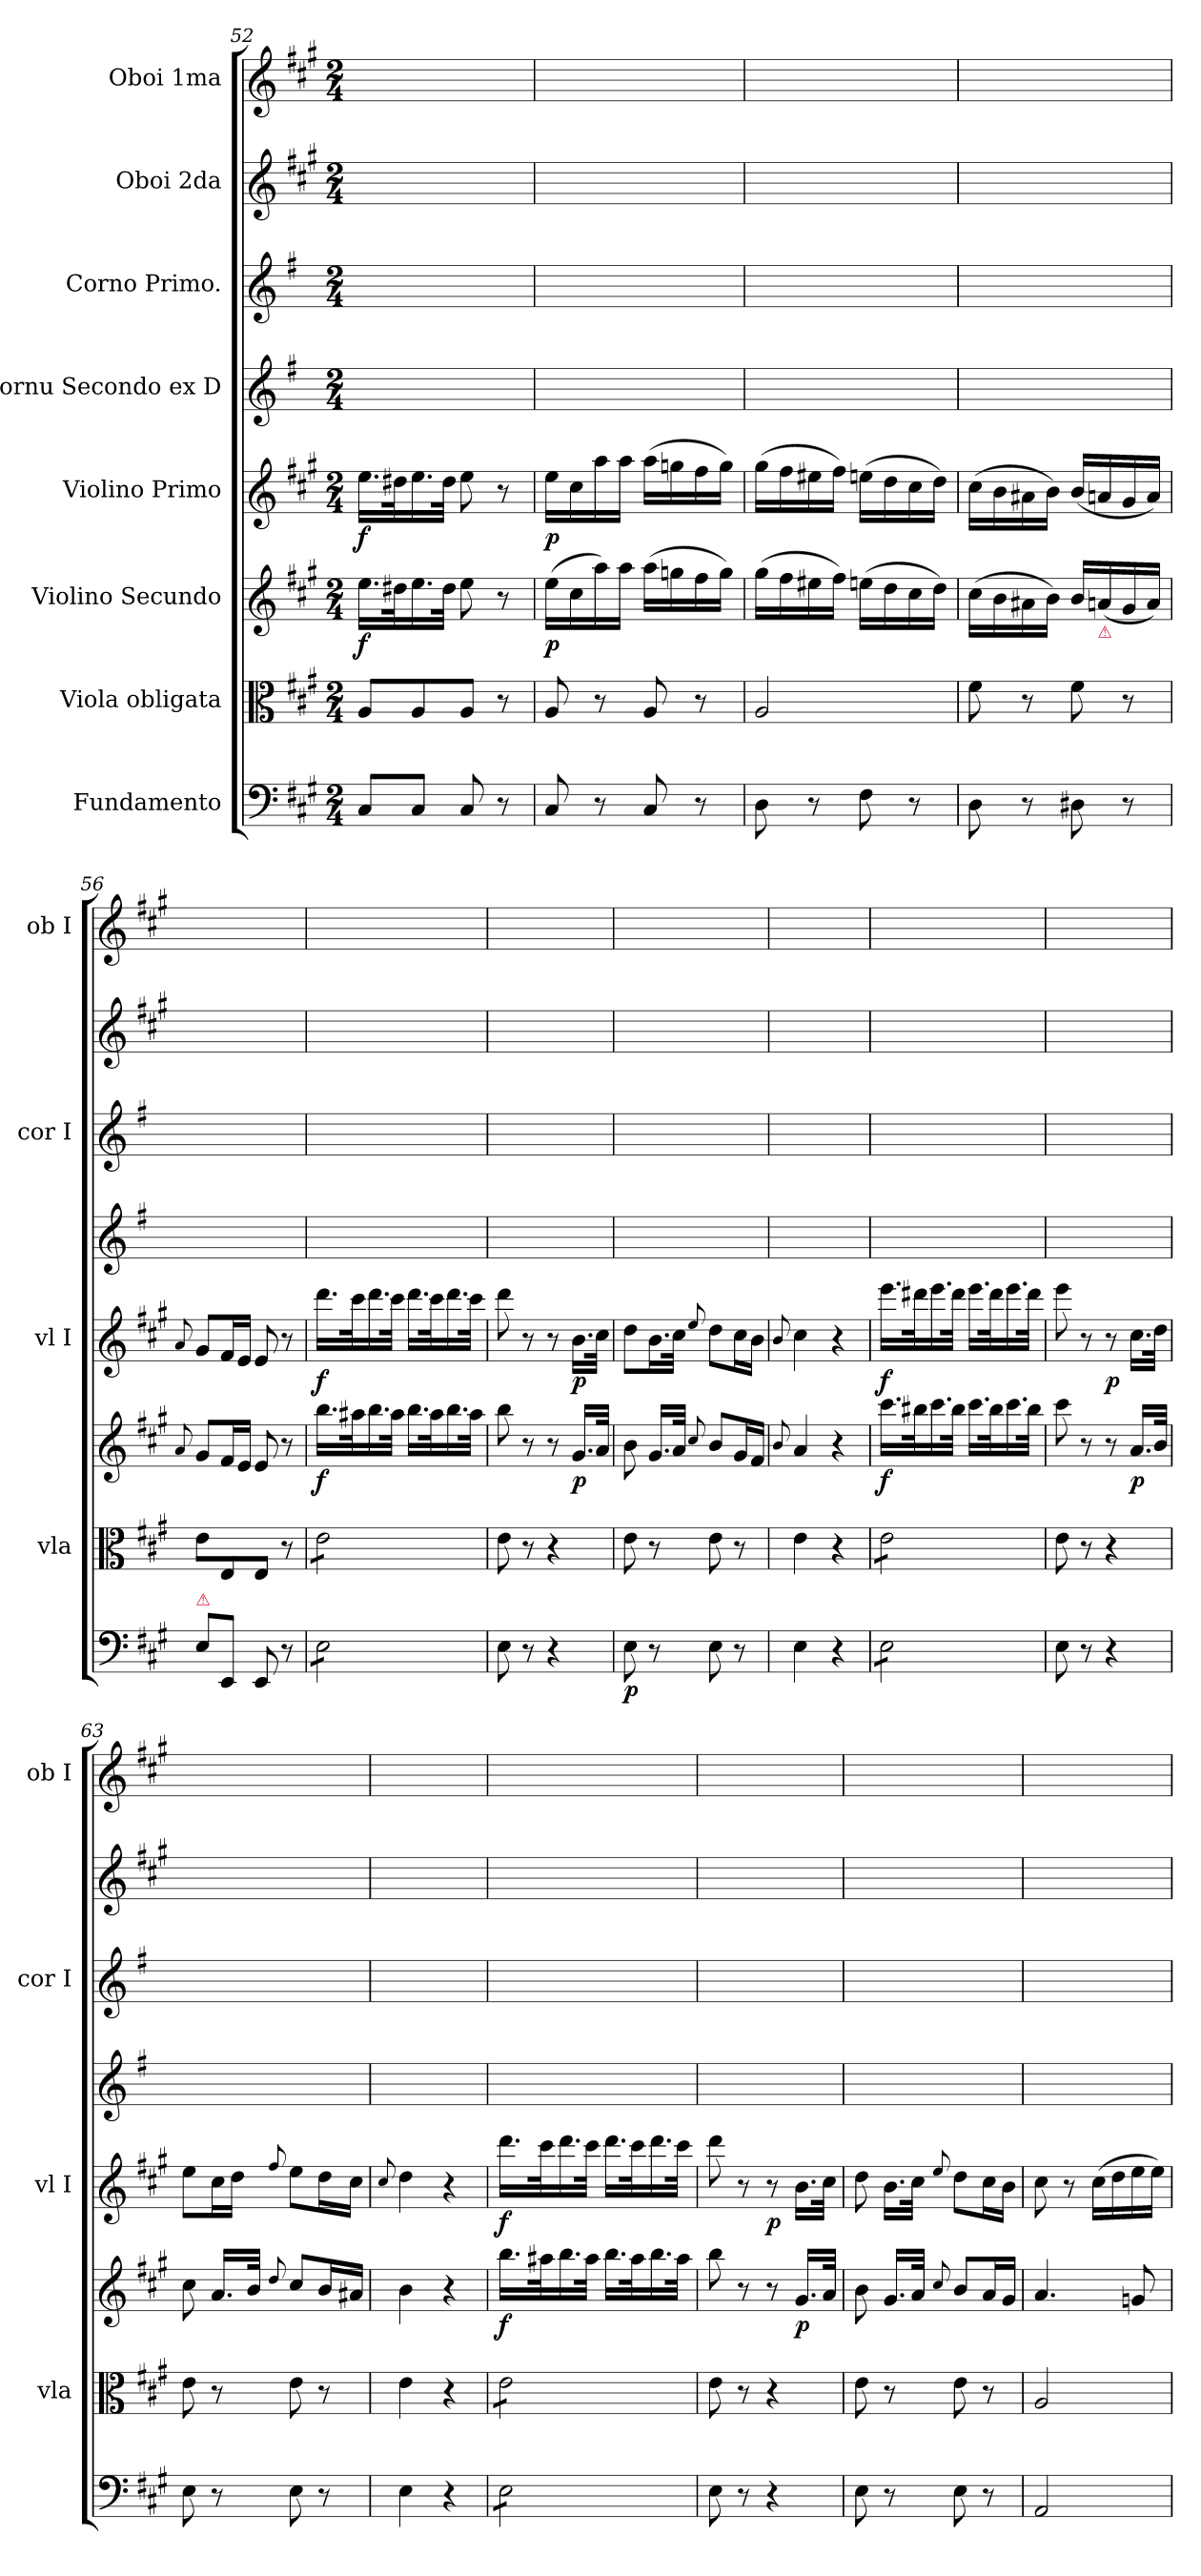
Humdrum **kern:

**kern	**dynam	**kern	**dynam	**kern	**dynam	**kern	**dynam	**kern	**kern	**kern	**kern
*part8	*part8	*part7	*part7	*part6	*part6	*part5	*part5	*part4	*part3	*part2	*part1
*staff8	*staff8	*staff7	*staff7	*staff6	*staff6	*staff5	*staff5	*staff4	*staff3	*staff2	*staff1
*I"Fundamento	*	*I"Viola obligata	*	*I"Violino Secundo	*	*I"Violino Primo	*	*I"Cornu Secondo ex D	*I"Corno Primo.	*I"Oboi 2da	*I"Oboi 1ma
*	*	*I'vla	*	*	*	*I'vl I	*	*	*I'cor I	*	*I'ob I
*clefF4	*	*clefC3	*	*clefG2	*	*clefG2	*	*clefG2	*clefG2	*clefG2	*clefG2
*	*	*	*	*	*	*	*	*ITrd6c10	*ITrd6c10	*	*
*k[f#c#g#]	*	*k[f#c#g#]	*	*k[f#c#g#]	*	*k[f#c#g#]	*	*k[f#c#g#]	*k[f#c#g#]	*k[f#c#g#]	*k[f#c#g#]
*A:	*	*A:	*	*A:	*	*A:	*	*A:	*A:	*A:	*A:
*M2/4	*	*M2/4	*	*M2/4	*	*M2/4	*	*M2/4	*M2/4	*M2/4	*M2/4
=52	=52	=52	=52	=52	=52	=52	=52	=52	=52	=52	=52
8C#/L	for	8A/L	for	16.ee\LL	f	16.ee\LL	f	2ryy	2ryy	2ryy	2ryy
.	.	.	.	32dd#X\K	.	32dd#X\K	.	.	.	.	.
8C#/J	.	8A/	.	16.ee\	.	16.ee\	.	.	.	.	.
.	.	.	.	32dd#\JJk	.	32dd#\JJk	.	.	.	.	.
8C#/	.	8A/J	.	8ee\	.	8ee\	.	.	.	.	.
8r	.	8r	.	8r	.	8r	.	.	.	.	.
=53	=53	=53	=53	=53	=53	=53	=53	=53	=53	=53	=53
8C#/	pn	8A/	pn	(16ee\LL	p	16ee\LL	p	2ryy	2ryy	2ryy	2ryy
.	.	.	.	16cc#\	.	16cc#\	.	.	.	.	.
8r	.	8r	.	16aa\)	.	16aa\	.	.	.	.	.
.	.	.	.	16aa\JJ	.	16aa\JJ	.	.	.	.	.
8C#/	.	8A/	.	(16aa\LL	.	(16aa\LL	.	.	.	.	.
.	.	.	.	16ggn\	.	16ggn\	.	.	.	.	.
8r	.	8r	.	16ff#\	.	16ff#\	.	.	.	.	.
.	.	.	.	16gg\JJ)	.	16gg\JJ)	.	.	.	.	.
=54	=54	=54	=54	=54	=54	=54	=54	=54	=54	=54	=54
8D\	.	2A/	.	(16gg#\LL	.	(16gg#\LL	.	2ryy	2ryy	2ryy	2ryy
.	.	.	.	16ff#\	.	16ff#\	.	.	.	.	.
8r	.	.	.	16ee#X\	.	16ee#X\	.	.	.	.	.
.	.	.	.	16ff#\JJ)	.	16ff#\JJ)	.	.	.	.	.
8F#\	.	.	.	(16een\LL	.	(16een\LL	.	.	.	.	.
.	.	.	.	16dd\	.	16dd\	.	.	.	.	.
8r	.	.	.	16cc#\	.	16cc#\	.	.	.	.	.
.	.	.	.	16dd\JJ)	.	16dd\JJ)	.	.	.	.	.
=55	=55	=55	=55	=55	=55	=55	=55	=55	=55	=55	=55
8D\	.	8f#\	.	(16cc#\LL	.	(16cc#\LL	.	2ryy	2ryy	2ryy	2ryy
.	.	.	.	16b\	.	16b\	.	.	.	.	.
8r	.	8r	.	16a#X\	.	16a#X\	.	.	.	.	.
.	.	.	.	16b\JJ)	.	16b\JJ)	.	.	.	.	.
8D#X\	.	8f#\	.	16b/LL	.	(16b/LL	.	.	.	.	.
!	!	!	!	!LO:TX:b:color=crimson:t=⚠	!	!	!	!	!	!	!
.	.	.	.	(16an/	.	16an/	.	.	.	.	.
8r	.	8r	.	16g#/	.	16g#/	.	.	.	.	.
.	.	.	.	16a/JJ)	.	16a/JJ)	.	.	.	.	.
=56	=56	=56	=56	=56	=56	=56	=56	=56	=56	=56	=56
.	.	.	.	8qqa/	.	8qqa/	.	.	.	.	.
!LO:TX:a:color=crimson:t=⚠	!	!	!	!	!	!	!	!	!	!	!
8E\L	.	8e\L	.	8g#/L	.	8g#/L	.	2ryy	2ryy	2ryy	2ryy
8EE/J	.	8E/	.	16f#/L	.	16f#/L	.	.	.	.	.
.	.	.	.	16e/JJ	.	16e/JJ	.	.	.	.	.
8EE/	.	8E/J	.	8e/	.	8e/	.	.	.	.	.
8r	.	8r	.	8r	.	8r	.	.	.	.	.
=57	=57	=57	=57	=57	=57	=57	=57	=57	=57	=57	=57
!LO:TX:b:i:t=aſsai	!	!	!	!	!	!	!	!	!	!	!
*tremolo	*	*	*	*	*	*	*	*	*	*	*
*	*	*tremolo	*	*	*	*	*	*	*	*	*
8E\L	for	8e\L	for	16.bb\LL	f	16.ddd\LL	f	2ryy	2ryy	2ryy	2ryy
.	.	.	.	32aa#X\K	.	32ccc#\K	.	.	.	.	.
8E\	.	8e\	.	16.bb\	.	16.ddd\	.	.	.	.	.
.	.	.	.	32aa#\JJk	.	32ccc#\JJk	.	.	.	.	.
8E\	.	8e\	.	16.bb\LL	.	16.ddd\LL	.	.	.	.	.
.	.	.	.	32aa#\K	.	32ccc#\K	.	.	.	.	.
8E\J	.	8e\J	.	16.bb\	.	16.ddd\	.	.	.	.	.
*	*	*Xtremolo	*	*	*	*	*	*	*	*	*
*Xtremolo	*	*	*	*	*	*	*	*	*	*	*
.	.	.	.	32aa#\JJk	.	32ccc#\JJk	.	.	.	.	.
=58	=58	=58	=58	=58	=58	=58	=58	=58	=58	=58	=58
8E\	.	8e\	.	8bb\	.	8ddd\	.	2ryy	2ryy	2ryy	2ryy
8r	.	8r	.	8r	.	8r	.	.	.	.	.
4r	.	4r	.	8r	.	8r	.	.	.	.	.
.	.	.	.	16.g#/LL	p	16.b\LL	p	.	.	.	.
.	.	.	.	32a/JJk	.	32cc#\JJk	.	.	.	.	.
=59	=59	=59	=59	=59	=59	=59	=59	=59	=59	=59	=59
8E\	p	8e\	pn	8b\	.	8dd\L	.	2ryy	2ryy	2ryy	2ryy
8r	.	8r	.	16.g#/LL	.	16.b\L	.	.	.	.	.
.	.	.	.	32a/JJk	.	32cc#\JJk	.	.	.	.	.
.	.	.	.	8qqcc#/	.	8qqee/	.	.	.	.	.
8E\	.	8e\	.	8b/L	.	8dd\L	.	.	.	.	.
8r	.	8r	.	16g#/L	.	16cc#\L	.	.	.	.	.
.	.	.	.	16f#/JJ	.	16b\JJ	.	.	.	.	.
=60	=60	=60	=60	=60	=60	=60	=60	=60	=60	=60	=60
.	.	.	.	8qqb/	.	8qqb/	.	.	.	.	.
4E\	.	4e\	.	4a/	.	4cc#\	.	2ryy	2ryy	2ryy	2ryy
4r	.	4r	.	4r	.	4r	.	.	.	.	.
=61	=61	=61	=61	=61	=61	=61	=61	=61	=61	=61	=61
*tremolo	*	*	*	*	*	*	*	*	*	*	*
*	*	*tremolo	*	*	*	*	*	*	*	*	*
8E\L	for	8e\L	for	16.ccc#\LL	f	16.eee\LL	f	2ryy	2ryy	2ryy	2ryy
.	.	.	.	32bb#X\K	.	32ddd#X\K	.	.	.	.	.
8E\	.	8e\	.	16.ccc#\	.	16.eee\	.	.	.	.	.
.	.	.	.	32bb#\JJk	.	32ddd#\JJk	.	.	.	.	.
8E\	.	8e\	.	16.ccc#\LL	.	16.eee\LL	.	.	.	.	.
.	.	.	.	32bb#\K	.	32ddd#\K	.	.	.	.	.
8E\J	.	8e\J	.	16.ccc#\	.	16.eee\	.	.	.	.	.
*	*	*Xtremolo	*	*	*	*	*	*	*	*	*
*Xtremolo	*	*	*	*	*	*	*	*	*	*	*
.	.	.	.	32bb#\JJk	.	32ddd#\JJk	.	.	.	.	.
=62	=62	=62	=62	=62	=62	=62	=62	=62	=62	=62	=62
8E\	.	8e\	.	8ccc#\	.	8eee\	.	2ryy	2ryy	2ryy	2ryy
8r	.	8r	.	8r	.	8r	.	.	.	.	.
4r	.	4r	.	8r	.	8r	p	.	.	.	.
.	.	.	.	16.a/LL	p	16.cc#\LL	.	.	.	.	.
.	.	.	.	32b/JJk	.	32dd\JJk	.	.	.	.	.
=63	=63	=63	=63	=63	=63	=63	=63	=63	=63	=63	=63
8E\	pn	8e\	pn	8cc#\	.	8ee\L	.	2ryy	2ryy	2ryy	2ryy
8r	.	8r	.	16.a/LL	.	16cc#\L	.	.	.	.	.
.	.	.	.	.	.	16dd\JJ	.	.	.	.	.
.	.	.	.	32b/JJk	.	.	.	.	.	.	.
.	.	.	.	8qqdd/	.	8qqff#/	.	.	.	.	.
8E\	.	8e\	.	8cc#/L	.	8ee\L	.	.	.	.	.
8r	.	8r	.	16b/L	.	16dd\L	.	.	.	.	.
.	.	.	.	16a#X/JJ	.	16cc#\JJ	.	.	.	.	.
=64	=64	=64	=64	=64	=64	=64	=64	=64	=64	=64	=64
.	.	.	.	.	.	8qqcc#/	.	.	.	.	.
4E\	.	4e\	.	4b\	.	4dd\	.	2ryy	2ryy	2ryy	2ryy
4r	.	4r	.	4r	.	4r	.	.	.	.	.
=65	=65	=65	=65	=65	=65	=65	=65	=65	=65	=65	=65
*tremolo	*	*	*	*	*	*	*	*	*	*	*
*	*	*tremolo	*	*	*	*	*	*	*	*	*
8E\L	for	8e\L	for	16.bb\LL	f	16.ddd\LL	f	2ryy	2ryy	2ryy	2ryy
.	.	.	.	32aa#X\K	.	32ccc#\K	.	.	.	.	.
8E\	.	8e\	.	16.bb\	.	16.ddd\	.	.	.	.	.
.	.	.	.	32aa#\JJk	.	32ccc#\JJk	.	.	.	.	.
8E\	.	8e\	.	16.bb\LL	.	16.ddd\LL	.	.	.	.	.
.	.	.	.	32aa#\K	.	32ccc#\K	.	.	.	.	.
8E\J	.	8e\J	.	16.bb\	.	16.ddd\	.	.	.	.	.
*	*	*Xtremolo	*	*	*	*	*	*	*	*	*
*Xtremolo	*	*	*	*	*	*	*	*	*	*	*
.	.	.	.	32aa#\JJk	.	32ccc#\JJk	.	.	.	.	.
=66	=66	=66	=66	=66	=66	=66	=66	=66	=66	=66	=66
8E\	.	8e\	.	8bb\	.	8ddd\	.	2ryy	2ryy	2ryy	2ryy
8r	.	8r	.	8r	.	8r	.	.	.	.	.
4r	.	4r	.	8r	.	8r	p	.	.	.	.
.	.	.	.	16.g#/LL	p	16.b\LL	.	.	.	.	.
.	.	.	.	32a/JJk	.	32cc#\JJk	.	.	.	.	.
=67	=67	=67	=67	=67	=67	=67	=67	=67	=67	=67	=67
8E\	pn	8e\	pn	8b\	.	8dd\	.	2ryy	2ryy	2ryy	2ryy
8r	.	8r	.	16.g#/LL	.	16.b\LL	.	.	.	.	.
.	.	.	.	32a/JJk	.	32cc#\JJk	.	.	.	.	.
.	.	.	.	8qqcc#/	.	8qqee/	.	.	.	.	.
8E\	.	8e\	.	8b/L	.	8dd\L	.	.	.	.	.
8r	.	8r	.	16a/L	.	16cc#\L	.	.	.	.	.
.	.	.	.	16g#/JJ	.	16b\JJ	.	.	.	.	.
=68	=68	=68	=68	=68	=68	=68	=68	=68	=68	=68	=68
2AA/	.	2A/	.	4.a/	.	8cc#\	.	2ryy	2ryy	2ryy	2ryy
.	.	.	.	.	.	8r	.	.	.	.	.
.	.	.	.	.	.	(16cc#\LL	.	.	.	.	.
.	.	.	.	.	.	16dd\	.	.	.	.	.
.	.	.	.	8gn/	.	16ee\	.	.	.	.	.
.	.	.	.	.	.	16ee\JJ)	.	.	.	.	.
=	=	=	=	=	=	=	=	=	=	=	=
*-	*-	*-	*-	*-	*-	*-	*-	*-	*-	*-	*-
